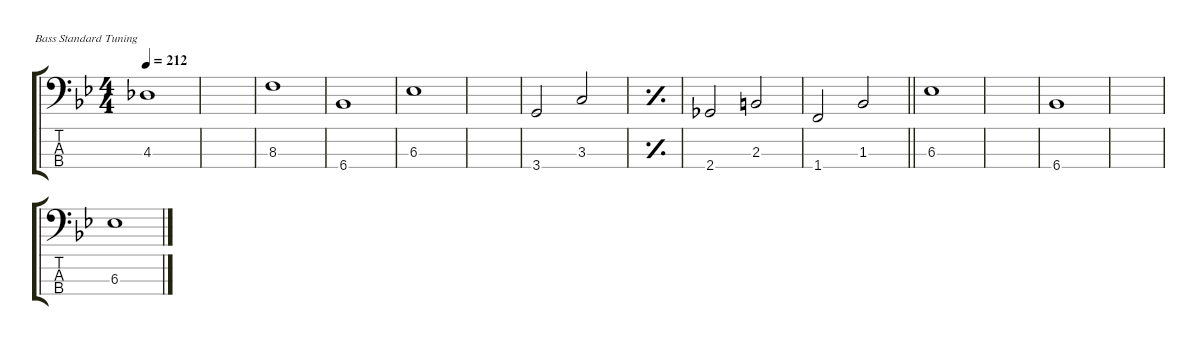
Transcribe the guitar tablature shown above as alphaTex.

\defaultSystemsLayout 4
\hideDynamics
\bracketExtendMode groupsimilarinstruments
\singleTrackTrackNamePolicy hidden
\multiTrackTrackNamePolicy allsystems
\firstSystemTrackNameMode fullname
\otherSystemsTrackNameMode fullname
\firstSystemTrackNameOrientation horizontal
\otherSystemsTrackNameOrientation horizontal
\defaultBarNumberDisplay Hide
\track ("bass" "A-Bass") {instrument acousticbass}
\staff {score tabs}
\tuning (G2 D2 A1 E1)
\ts (4 4)
\tempo 212
\clef f4
\ks bb
4.3.1{dy mf} |
|
8.3.1 |
6.4.1 |
6.3.1 |
|
3.4.2 3.3.2 |
\simile simple
|
\simile none
2.4.2 2.3.2 |
\barLineRight lightlight
1.4.2 1.3.2 |
6.3.1 |
|
6.4.1 |
|
6.3.1
